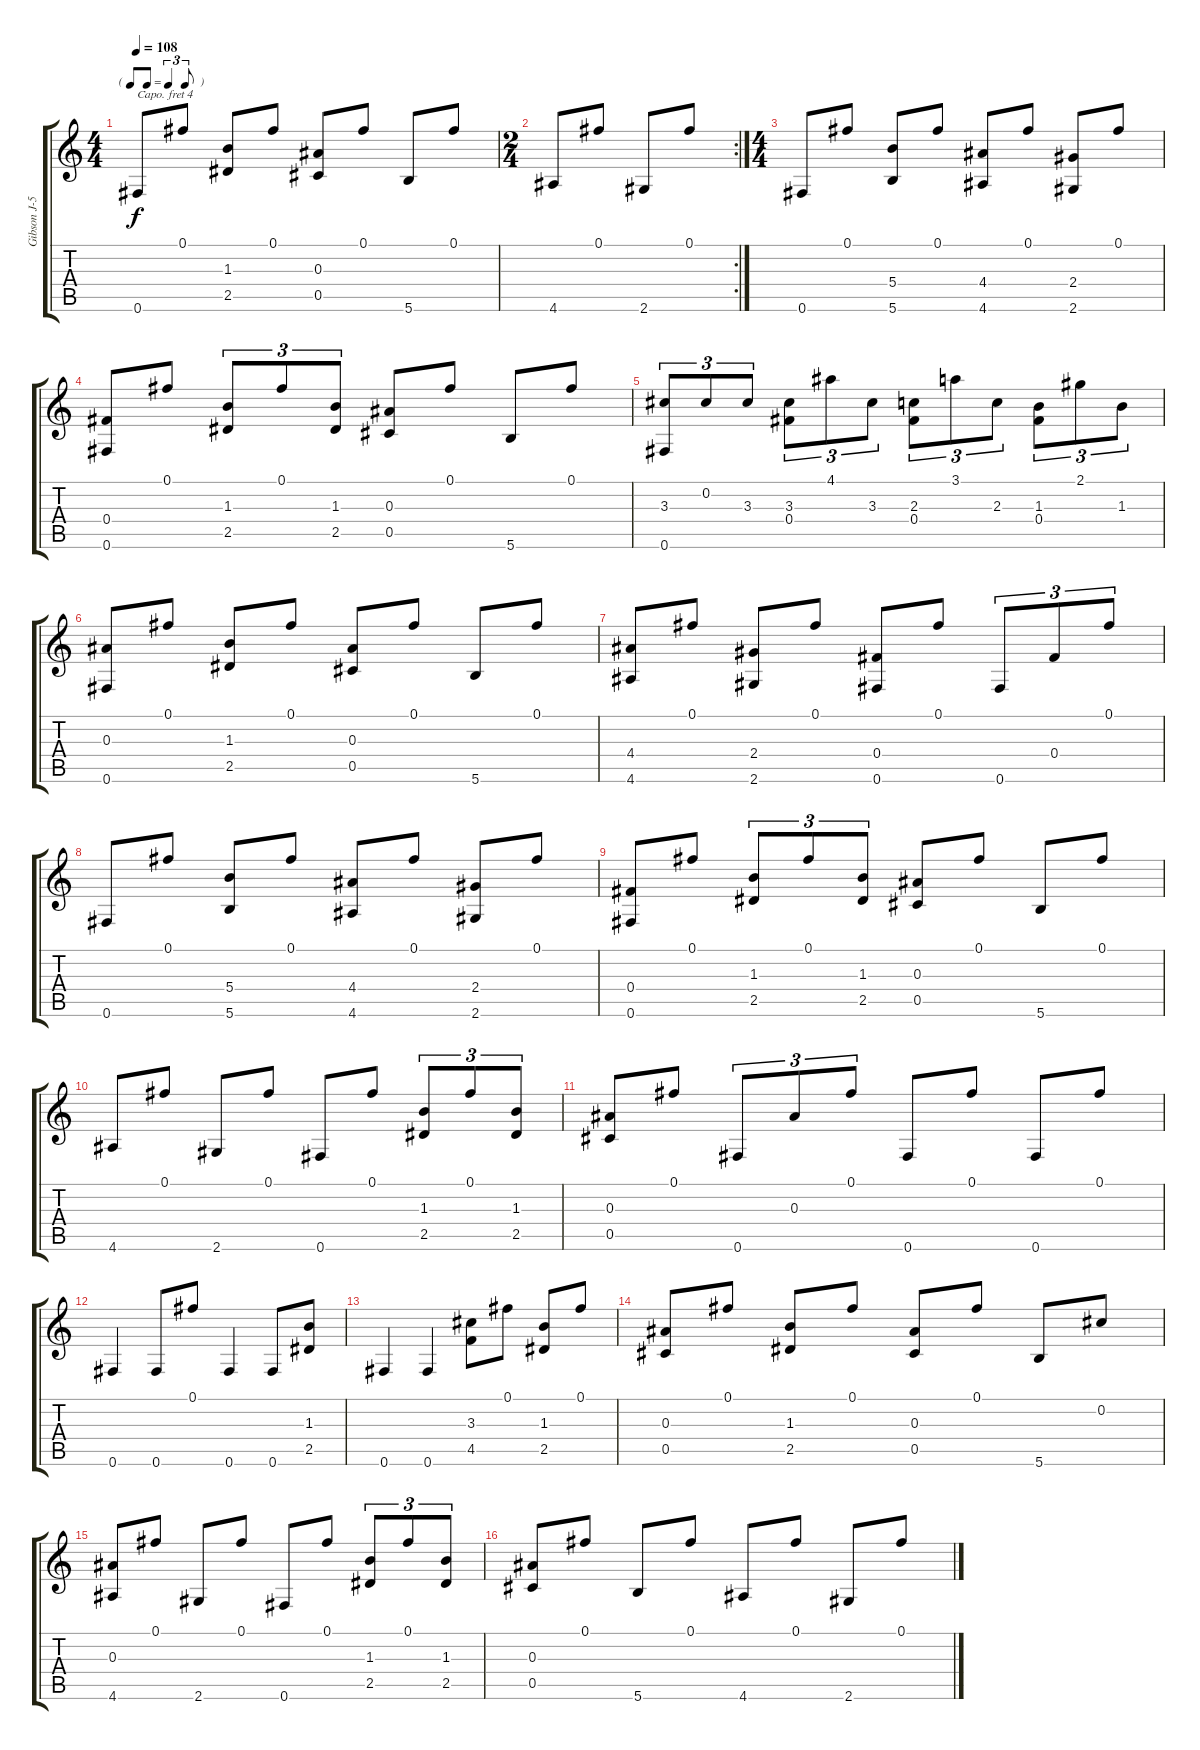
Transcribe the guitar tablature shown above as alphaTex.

\track ("Gibson J-50" "Gibson J-5") {instrument acousticguitarsteel}
\staff {score tabs}
\capo 4
\tuning (D4 A3 Gb3 D3 A2 D2) {hide}
\ts (4 4)
\tf triplet8th
\tempo 108
\clef g2
\ks c
0.6.8{dy f} 0.1.8 (1.3 2.5).8 0.1.8 (0.3 0.5).8 0.1.8 5.6.8 0.1.8 |
\rc 2
\ts (2 4)
4.6.8 0.1.8 2.6.8 0.1.8 |
\ts (4 4)
0.6.8 0.1.8 (5.4 5.6).8 0.1.8 (4.4 4.6).8 0.1.8 (2.4 2.6).8 0.1.8 |
(0.4 0.6).8 0.1.8 (1.3 2.5).8{tu (3 2)} 0.1.8{tu (3 2)} (1.3 2.5).8{tu (3 2)} (0.3 0.5).8 0.1.8 5.6.8 0.1.8 |
(3.3 0.6).8{tu (3 2)} 0.2.8{tu (3 2)} 3.3.8{tu (3 2)} (3.3 0.4).8{tu (3 2)} 4.1.8{tu (3 2)} 3.3.8{tu (3 2)} (2.3 0.4).8{tu (3 2)} 3.1.8{tu (3 2)} 2.3.8{tu (3 2)} (1.3 0.4).8{tu (3 2)} 2.1.8{tu (3 2)} 1.3.8{tu (3 2)} |
(0.3 0.6).8 0.1.8 (1.3 2.5).8 0.1.8 (0.3 0.5).8 0.1.8 5.6.8 0.1.8 |
(4.4 4.6).8 0.1.8 (2.4 2.6).8 0.1.8 (0.4 0.6).8 0.1.8 0.6.8{tu (3 2)} 0.4.8{tu (3 2)} 0.1.8{tu (3 2)} |
0.6.8 0.1.8 (5.4 5.6).8 0.1.8 (4.4 4.6).8 0.1.8 (2.4 2.6).8 0.1.8 |
(0.4 0.6).8 0.1.8 (1.3 2.5).8{tu (3 2)} 0.1.8{tu (3 2)} (1.3 2.5).8{tu (3 2)} (0.3 0.5).8 0.1.8 5.6.8 0.1.8 |
4.6.8 0.1.8 2.6.8 0.1.8 0.6.8 0.1.8 (1.3 2.5).8{tu (3 2)} 0.1.8{tu (3 2)} (1.3 2.5).8{tu (3 2)} |
(0.3 0.5).8 0.1.8 0.6.8{tu (3 2)} 0.3.8{tu (3 2)} 0.1.8{tu (3 2)} 0.6.8 0.1.8 0.6.8 0.1.8 |
0.6.4 0.6.8 0.1.8 0.6.4 0.6.8 (1.3 2.5).8 |
0.6.4 0.6.4 (3.3 4.5).8 0.1.8 (1.3 2.5).8 0.1.8 |
(0.3 0.5).8 0.1.8 (1.3 2.5).8 0.1.8 (0.3 0.5).8 0.1.8 5.6.8 0.2.8 |
(0.3 4.6).8 0.1.8 2.6.8 0.1.8 0.6.8 0.1.8 (1.3 2.5).8{tu (3 2)} 0.1.8{tu (3 2)} (1.3 2.5).8{tu (3 2)} |
(0.3 0.5).8 0.1.8 5.6.8 0.1.8 4.6.8 0.1.8 2.6.8 0.1.8
